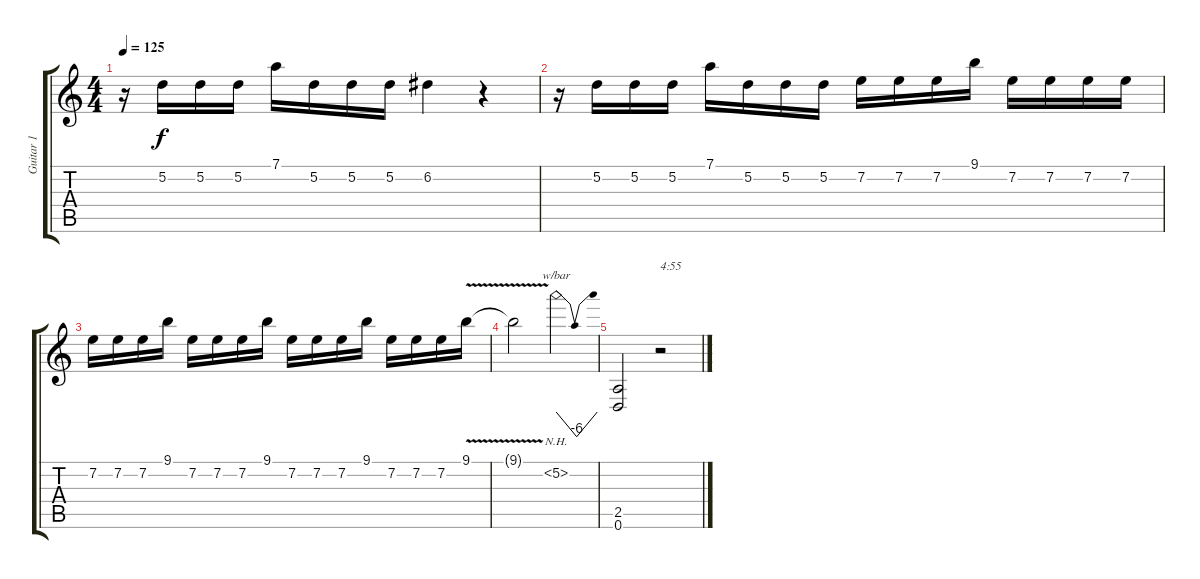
\track ("Guitar 1" "Guitar 1") {instrument distortionguitar}
\staff {score tabs}
\tuning (D4 A3 F3 C3 G2 D2) {hide}
\ts (4 4)
\tempo 125
\clef g2
\ks c
r.16{dy f} 5.2.16 5.2.16 5.2.16 7.1.16 5.2.16 5.2.16 5.2.16 6.2.4 r.4 |
r.16 5.2.16 5.2.16 5.2.16 7.1.16 5.2.16 5.2.16 5.2.16 7.2.16 7.2.16 7.2.16 9.1.16 7.2.16 7.2.16 7.2.16 7.2.16 |
7.2.16 7.2.16 7.2.16 9.1.16 7.2.16 7.2.16 7.2.16 9.1.16 7.2.16 7.2.16 7.2.16 9.1.16 7.2.16 7.2.16 7.2.16 9.1{v}.16 |
9.1{t}.2 5.2{nh}.2{tbe (dip default 0 0 30 -24 60 0)} |
(2.5 0.6).2 r.2{txt "4:55"}
